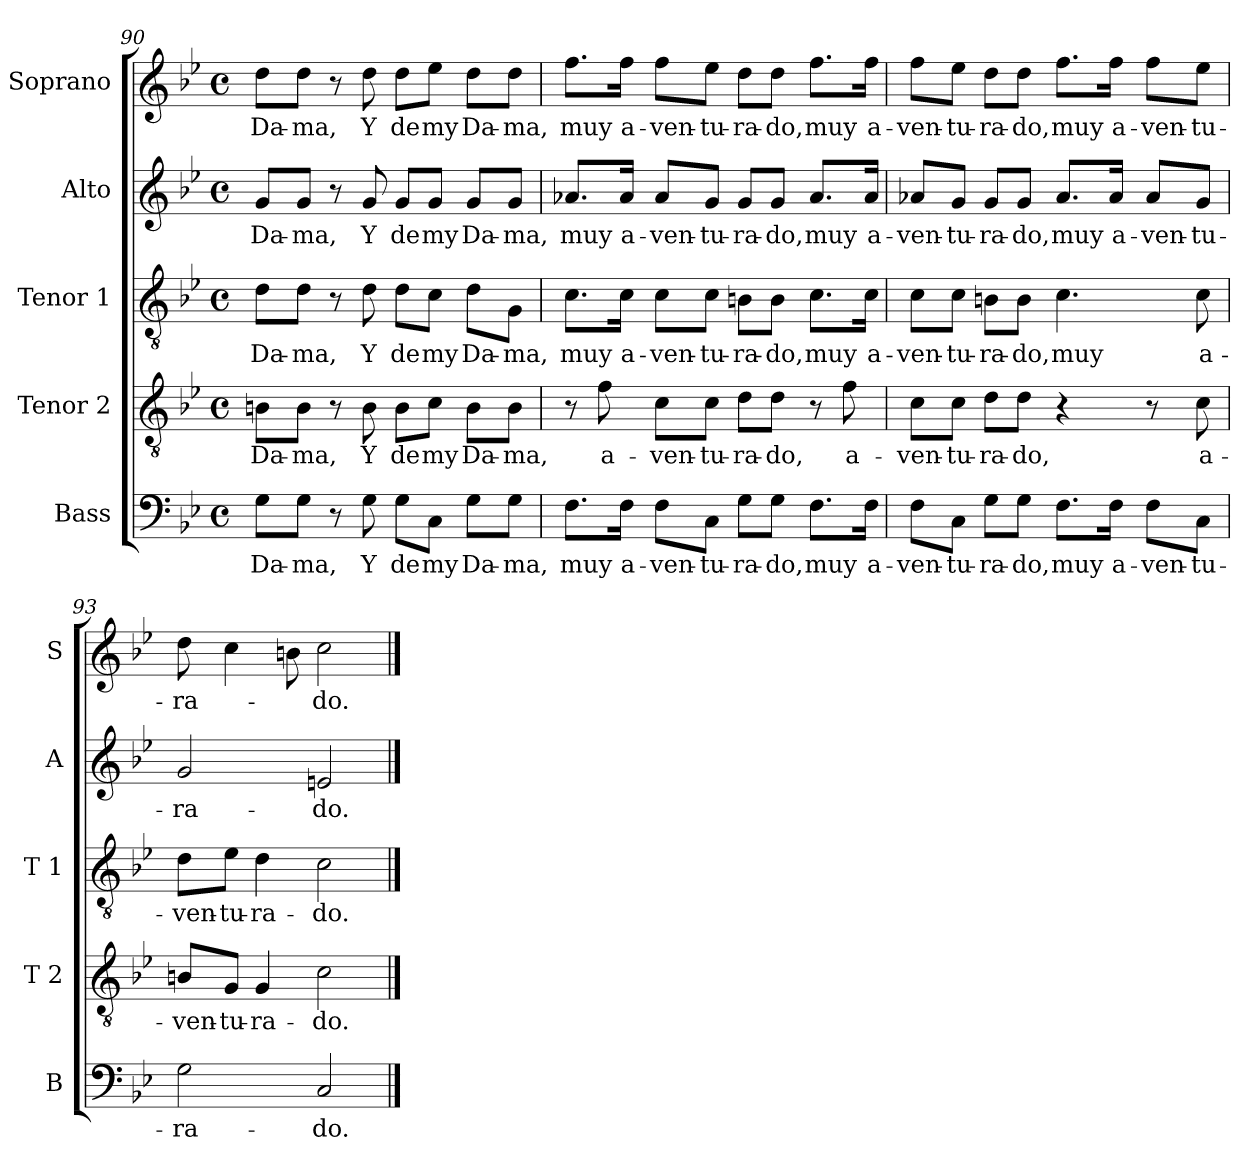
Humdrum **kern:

**kern	**text	**kern	**text	**kern	**text	**kern	**text	**kern	**text
*part5	*part5	*part4	*part4	*part3	*part3	*part2	*part2	*part1	*part1
*staff5	*staff5	*staff4	*staff4	*staff3	*staff3	*staff2	*staff2	*staff1	*staff1
*I"Bass	*	*I"Tenor 2	*	*I"Tenor 1	*	*I"Alto	*	*I"Soprano	*
*I'B	*	*I'T 2	*	*I'T 1	*	*I'A	*	*I'S	*
!!LO:LB:g=z
*clefF4	*	*clefGv2	*	*clefGv2	*	*clefG2	*	*clefG2	*
*k[b-e-]	*	*k[b-e-]	*	*k[b-e-]	*	*k[b-e-]	*	*k[b-e-]	*
*B-:	*	*B-:	*	*B-:	*	*B-:	*	*B-:	*
*M4/4	*	*M4/4	*	*M4/4	*	*M4/4	*	*M4/4	*
*met(c)	*	*met(c)	*	*met(c)	*	*met(c)	*	*met(c)	*
=90	=90	=90	=90	=90	=90	=90	=90	=90	=90
!	!LO:LY:b	!	!LO:LY:b	!	!LO:LY:b	!	!LO:LY:b	!	!LO:LY:b
8G\L	Da-	8Bn\L	Da-	8d\L	Da-	8g/L	Da-	8dd\L	Da-
!	!LO:LY:b	!	!LO:LY:b	!	!LO:LY:b	!	!LO:LY:b	!	!LO:LY:b
8G\J	-ma,	8B\J	-ma,	8d\J	-ma,	8g/J	-ma,	8dd\J	-ma,
8r	.	8r	.	8r	.	8r	.	8r	.
!	!LO:LY:b	!	!LO:LY:b	!	!LO:LY:b	!	!LO:LY:b	!	!LO:LY:b
8G\	Y	8B\	Y	8d\	Y	8g/	Y	8dd\	Y
!	!LO:LY:b	!	!LO:LY:b	!	!LO:LY:b	!	!LO:LY:b	!	!LO:LY:b
8G\L	de	8B\L	de	8d\L	de	8g/L	de	8dd\L	de
!	!LO:LY:b	!	!LO:LY:b	!	!LO:LY:b	!	!LO:LY:b	!	!LO:LY:b
8C\J	my	8c\J	my	8c\J	my	8g/J	my	8ee-\J	my
!	!LO:LY:b	!	!LO:LY:b	!	!LO:LY:b	!	!LO:LY:b	!	!LO:LY:b
8G\L	Da-	8B\L	Da-	8d\L	Da-	8g/L	Da-	8dd\L	Da-
!	!LO:LY:b	!	!LO:LY:b	!	!LO:LY:b	!	!LO:LY:b	!	!LO:LY:b
8G\J	-ma,	8B\J	-ma,	8G\J	-ma,	8g/J	-ma,	8dd\J	-ma,
=91	=91	=91	=91	=91	=91	=91	=91	=91	=91
!	!LO:LY:b	!	!	!	!LO:LY:b	!	!LO:LY:b	!	!LO:LY:b
8.F\L	muy	8r	.	8.c\L	muy	8.a-X/L	muy	8.ff\L	muy
!	!	!	!LO:LY:b	!	!	!	!	!	!
.	.	8f\	a-	.	.	.	.	.	.
!	!LO:LY:b	!	!	!	!LO:LY:b	!	!LO:LY:b	!	!LO:LY:b
16F\Jk	a-	.	.	16c\Jk	a-	16a-/Jk	a-	16ff\Jk	a-
!	!LO:LY:b	!	!LO:LY:b	!	!LO:LY:b	!	!LO:LY:b	!	!LO:LY:b
8F\L	-ven-	8c\L	-ven-	8c\L	-ven-	8a-/L	-ven-	8ff\L	-ven-
!	!LO:LY:b	!	!LO:LY:b	!	!LO:LY:b	!	!LO:LY:b	!	!LO:LY:b
8C\J	-tu-	8c\J	-tu-	8c\J	-tu-	8g/J	-tu-	8ee-\J	-tu-
!	!LO:LY:b	!	!LO:LY:b	!	!LO:LY:b	!	!LO:LY:b	!	!LO:LY:b
8G\L	-ra-	8d\L	-ra-	8Bn\L	-ra-	8g/L	-ra-	8dd\L	-ra-
!	!LO:LY:b	!	!LO:LY:b	!	!LO:LY:b	!	!LO:LY:b	!	!LO:LY:b
8G\J	-do,	8d\J	-do,	8B\J	-do,	8g/J	-do,	8dd\J	-do,
!	!LO:LY:b	!	!	!	!LO:LY:b	!	!LO:LY:b	!	!LO:LY:b
8.F\L	muy	8r	.	8.c\L	muy	8.a-/L	muy	8.ff\L	muy
!	!	!	!LO:LY:b	!	!	!	!	!	!
.	.	8f\	a-	.	.	.	.	.	.
!	!LO:LY:b	!	!	!	!LO:LY:b	!	!LO:LY:b	!	!LO:LY:b
16F\Jk	a-	.	.	16c\Jk	a-	16a-/Jk	a-	16ff\Jk	a-
=92	=92	=92	=92	=92	=92	=92	=92	=92	=92
!	!LO:LY:b	!	!LO:LY:b	!	!LO:LY:b	!	!LO:LY:b	!	!LO:LY:b
8F\L	-ven-	8c\L	-ven-	8c\L	-ven-	8a-X/L	-ven-	8ff\L	-ven-
!	!LO:LY:b	!	!LO:LY:b	!	!LO:LY:b	!	!LO:LY:b	!	!LO:LY:b
8C\J	-tu-	8c\J	-tu-	8c\J	-tu-	8g/J	-tu-	8ee-\J	-tu-
!	!LO:LY:b	!	!LO:LY:b	!	!LO:LY:b	!	!LO:LY:b	!	!LO:LY:b
8G\L	-ra-	8d\L	-ra-	8Bn\L	-ra-	8g/L	-ra-	8dd\L	-ra-
!	!LO:LY:b	!	!LO:LY:b	!	!LO:LY:b	!	!LO:LY:b	!	!LO:LY:b
8G\J	-do,	8d\J	-do,	8B\J	-do,	8g/J	-do,	8dd\J	-do,
!	!LO:LY:b	!	!	!	!LO:LY:b	!	!LO:LY:b	!	!LO:LY:b
8.F\L	muy	4r	.	4.c\	muy	8.a-/L	muy	8.ff\L	muy
!	!LO:LY:b	!	!	!	!	!	!LO:LY:b	!	!LO:LY:b
16F\Jk	a-	.	.	.	.	16a-/Jk	a-	16ff\Jk	a-
!	!LO:LY:b	!	!	!	!	!	!LO:LY:b	!	!LO:LY:b
8F\L	-ven-	8r	.	.	.	8a-/L	-ven-	8ff\L	-ven-
!	!LO:LY:b	!	!LO:LY:b	!	!LO:LY:b	!	!LO:LY:b	!	!LO:LY:b
8C\J	-tu-	8c\	a-	8c\	a-	8g/J	-tu-	8ee-\J	-tu-
=93	=93	=93	=93	=93	=93	=93	=93	=93	=93
!	!LO:LY:b	!	!LO:LY:b	!	!LO:LY:b	!	!LO:LY:b	!	!LO:LY:b
2G\	-ra-	8Bn/L	-ven-	8d\L	-ven-	2g/	-ra-	8dd\	-ra-
!	!	!	!LO:LY:b	!	!LO:LY:b	!	!	!	!
.	.	8G/J	-tu-	8e-\J	-tu-	.	.	4cc\	.
!	!	!	!LO:LY:b	!	!LO:LY:b	!	!	!	!
.	.	4G/	-ra-	4d\	-ra-	.	.	.	.
.	.	.	.	.	.	.	.	8bn\	.
!	!LO:LY:b	!	!LO:LY:b	!	!LO:LY:b	!	!LO:LY:b	!	!LO:LY:b
2C/	-do.	2c\	-do.	2c\	-do.	2en/	-do.	2cc\	-do.
==	==	==	==	==	==	==	==	==	==
*-	*-	*-	*-	*-	*-	*-	*-	*-	*-
